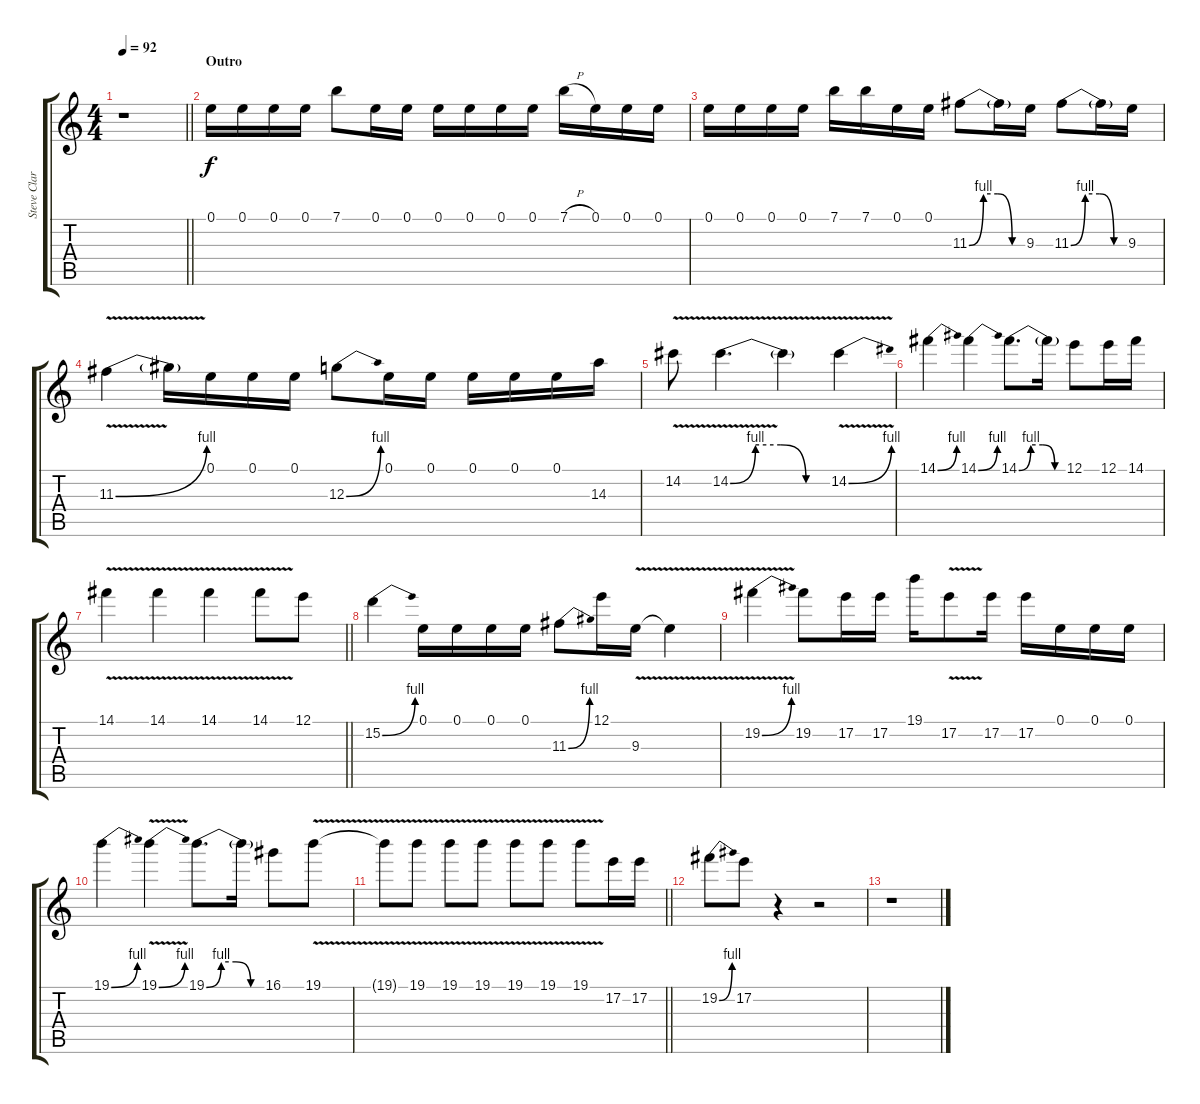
\track ("Steve Clark" "Steve Clar") {instrument distortionguitar}
\staff {score tabs}
\tuning (E4 B3 G3 D3 A2 E2) {hide}
\ts (4 4)
\tempo 92
\clef g2
\barLineRight lightlight
\ks c
r.1{dy f} |
\section ("" "Outro")
0.1.16 0.1.16 0.1.16 0.1.16 7.1.8 0.1.16 0.1.16 0.1.16 0.1.16 0.1.16 0.1.16 7.1{h}.16 0.1.16 0.1.16 0.1.16 |
0.1.16 0.1.16 0.1.16 0.1.16 7.1.16 7.1.16 0.1.16 0.1.16 11.3{be (custom 0 0 15 4 30 4 45 0 60 0)}.8 11.3{t}.16 9.3.16 11.3{be (custom 0 0 15 4 30 4 45 0 60 0)}.8 11.3{t}.16 9.3.16 |
11.3{be (bend 0 0 60 4) v}.4 11.3{t}.16 0.1.16 0.1.16 0.1.16 12.3{be (bend 0 0 60 4)}.8 0.1.16 0.1.16 0.1.16 0.1.16 0.1.16 14.3.16 |
14.2{v}.8 14.2{be (custom 0 0 15 4 30 4 45 0 60 0) v}.4{d} 14.2{t}.4 14.2{be (bend 0 0 60 4) v}.4 |
14.1{be (bend 0 0 60 4)}.4 14.1{be (bend 0 0 60 4)}.4 14.1{be (custom 0 0 15 4 30 4 45 0 60 0)}.8{d} 14.1{t}.16 12.1.8 12.1.16 14.1.16 |
\barLineRight lightlight
14.1{v}.4 14.1{v}.4 14.1{v}.4 14.1{v}.8 12.1.8 |
15.2{be (bend 0 0 60 4)}.4 0.1.16 0.1.16 0.1.16 0.1.16 11.3{be (bend 0 0 60 4)}.8 12.1.16 9.3{v}.16 9.3{t}.4 |
19.2{be (bend 0 0 60 4) v}.4 19.2.8 17.2.16 17.2.16 19.1.16 17.2{v}.8 17.2.16 17.2.16 0.1.16 0.1.16 0.1.16 |
19.1{be (bend 0 0 60 4)}.4 19.1{be (bend 0 0 60 4) v}.4 19.1{be (custom 0 0 15 4 30 4 45 0 60 0)}.8{d} 19.1{t}.16 16.1.8 19.1{v}.8 |
\barLineRight lightlight
19.1{t}.8 19.1{v}.8 19.1{v}.8 19.1{v}.8 19.1{v}.8 19.1{v}.8 19.1{v}.8 17.2.16 17.2.16 |
19.2{be (bend 0 0 60 4)}.8 17.2.8 r.4 r.2 |
r.1
